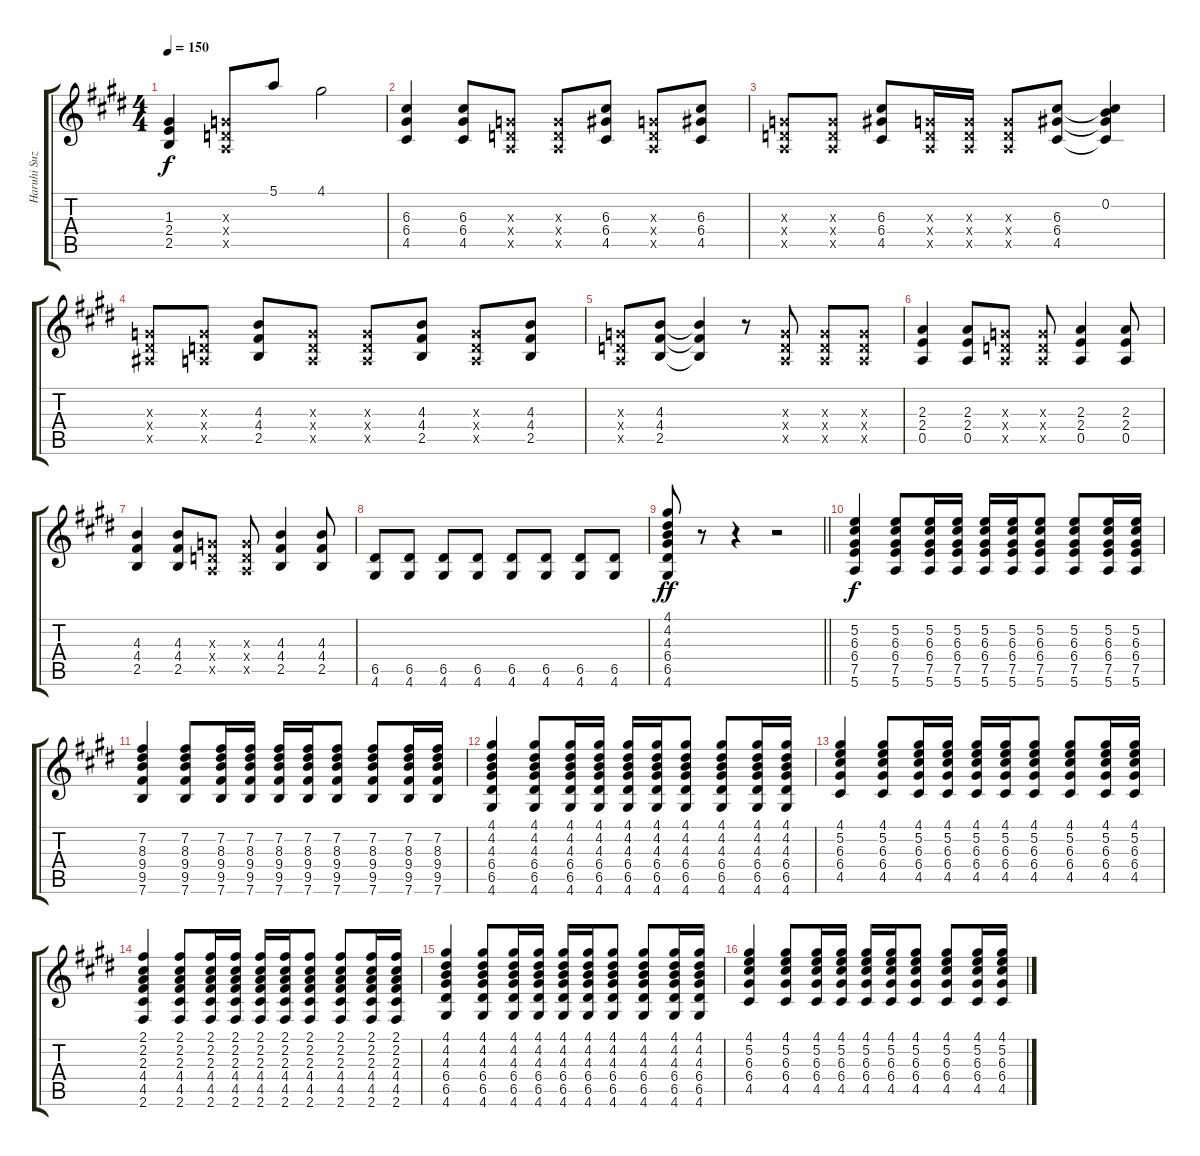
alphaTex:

\track ("Haruhi Suzumiya (Rhythm Guitar)" "Haruhi Suz") {instrument distortionguitar}
\staff {score tabs}
\tuning (E4 B3 G3 D3 A2 E2) {hide}
\ts (4 4)
\tempo 150
\clef g2
\ks c#minor
(1.3{t} 2.4{t} 2.5{t}).4{dy f} (0.3{x} 0.4{x} 0.5{x}).8 5.1.8 4.1.2 |
(6.3 6.4 4.5).4 (6.3 6.4 4.5).8 (0.3{x} 0.4{x} 0.5{x}).8 (0.3{x} 0.4{x} 0.5{x}).8 (6.3 6.4 4.5).8 (0.3{x} 0.4{x} 0.5{x}).8 (6.3 6.4 4.5).8 |
(0.3{x} 0.4{x} 0.5{x}).8 (0.3{x} 0.4{x} 0.5{x}).8 (6.3 6.4 4.5).8 (0.3{x} 0.4{x} 0.5{x}).16 (0.3{x} 0.4{x} 0.5{x}).16 (0.3{x} 0.4{x} 0.5{x}).8 (6.3 6.4 4.5).8 (0.2 6.3{t} 6.4{t} 4.5{t}).4 |
(0.3{x} 1.4{x} 1.5{x}).8 (0.3{x} 0.4{x} 0.5{x}).8 (4.3 4.4 2.5).8 (0.3{x} 0.4{x} 0.5{x}).8 (0.3{x} 0.4{x} 0.5{x}).8 (4.3 4.4 2.5).8 (0.3{x} 0.4{x} 0.5{x}).8 (4.3 4.4 2.5).8 |
(0.3{x} 0.4{x} 0.5{x}).8 (4.3 4.4 2.5).8 (4.3{t} 4.4{t} 2.5{t}).4 r.8 (0.3{x} 0.4{x} 0.5{x}).8 (0.3{x} 0.4{x} 0.5{x}).8 (0.3{x} 0.4{x} 0.5{x}).8 |
(2.3 2.4 0.5).4 (2.3 2.4 0.5).8 (0.3{x} 0.4{x} 0.5{x}).8 (0.3{x} 0.4{x} 0.5{x}).8 (2.3 2.4 0.5).4 (2.3 2.4 0.5).8 |
(4.3 4.4 2.5).4 (4.3 4.4 2.5).8 (0.3{x} 0.4{x} 0.5{x}).8 (0.3{x} 0.4{x} 0.5{x}).8 (4.3 4.4 2.5).4 (4.3 4.4 2.5).8 |
(6.5 4.6).8 (6.5 4.6).8 (6.5 4.6).8 (6.5 4.6).8 (6.5 4.6).8 (6.5 4.6).8 (6.5 4.6).8 (6.5 4.6).8 |
\barLineRight lightlight
(4.1 4.2 4.3 6.4 6.5 4.6).8{dy ff} r.8 r.4 r.2 |
(5.2 6.3 6.4 7.5 5.6).4{dy f} (5.2 6.3 6.4 7.5 5.6).8 (5.2 6.3 6.4 7.5 5.6).16 (5.2 6.3 6.4 7.5 5.6).16 (5.2 6.3 6.4 7.5 5.6).16 (5.2 6.3 6.4 7.5 5.6).16 (5.2 6.3 6.4 7.5 5.6).8 (5.2 6.3 6.4 7.5 5.6).8 (5.2 6.3 6.4 7.5 5.6).16 (5.2 6.3 6.4 7.5 5.6).16 |
(7.2 8.3 9.4 9.5 7.6).4 (7.2 8.3 9.4 9.5 7.6).8 (7.2 8.3 9.4 9.5 7.6).16 (7.2 8.3 9.4 9.5 7.6).16 (7.2 8.3 9.4 9.5 7.6).16 (7.2 8.3 9.4 9.5 7.6).16 (7.2 8.3 9.4 9.5 7.6).8 (7.2 8.3 9.4 9.5 7.6).8 (7.2 8.3 9.4 9.5 7.6).16 (7.2 8.3 9.4 9.5 7.6).16 |
(4.1 4.2 4.3 6.4 6.5 4.6).4 (4.1 4.2 4.3 6.4 6.5 4.6).8 (4.1 4.2 4.3 6.4 6.5 4.6).16 (4.1 4.2 4.3 6.4 6.5 4.6).16 (4.1 4.2 4.3 6.4 6.5 4.6).16 (4.1 4.2 4.3 6.4 6.5 4.6).16 (4.1 4.2 4.3 6.4 6.5 4.6).8 (4.1 4.2 4.3 6.4 6.5 4.6).8 (4.1 4.2 4.3 6.4 6.5 4.6).16 (4.1 4.2 4.3 6.4 6.5 4.6).16 |
(4.1 5.2 6.3 6.4 4.5).4 (4.1 5.2 6.3 6.4 4.5).8 (4.1 5.2 6.3 6.4 4.5).16 (4.1 5.2 6.3 6.4 4.5).16 (4.1 5.2 6.3 6.4 4.5).16 (4.1 5.2 6.3 6.4 4.5).16 (4.1 5.2 6.3 6.4 4.5).8 (4.1 5.2 6.3 6.4 4.5).8 (4.1 5.2 6.3 6.4 4.5).16 (4.1 5.2 6.3 6.4 4.5).16 |
(2.1 2.2 2.3 4.4 4.5 2.6).4 (2.1 2.2 2.3 4.4 4.5 2.6).8 (2.1 2.2 2.3 4.4 4.5 2.6).16 (2.1 2.2 2.3 4.4 4.5 2.6).16 (2.1 2.2 2.3 4.4 4.5 2.6).16 (2.1 2.2 2.3 4.4 4.5 2.6).16 (2.1 2.2 2.3 4.4 4.5 2.6).8 (2.1 2.2 2.3 4.4 4.5 2.6).8 (2.1 2.2 2.3 4.4 4.5 2.6).16 (2.1 2.2 2.3 4.4 4.5 2.6).16 |
(4.1 4.2 4.3 6.4 6.5 4.6).4 (4.1 4.2 4.3 6.4 6.5 4.6).8 (4.1 4.2 4.3 6.4 6.5 4.6).16 (4.1 4.2 4.3 6.4 6.5 4.6).16 (4.1 4.2 4.3 6.4 6.5 4.6).16 (4.1 4.2 4.3 6.4 6.5 4.6).16 (4.1 4.2 4.3 6.4 6.5 4.6).8 (4.1 4.2 4.3 6.4 6.5 4.6).8 (4.1 4.2 4.3 6.4 6.5 4.6).16 (4.1 4.2 4.3 6.4 6.5 4.6).16 |
(4.1 5.2 6.3 6.4 4.5).4 (4.1 5.2 6.3 6.4 4.5).8 (4.1 5.2 6.3 6.4 4.5).16 (4.1 5.2 6.3 6.4 4.5).16 (4.1 5.2 6.3 6.4 4.5).16 (4.1 5.2 6.3 6.4 4.5).16 (4.1 5.2 6.3 6.4 4.5).8 (4.1 5.2 6.3 6.4 4.5).8 (4.1 5.2 6.3 6.4 4.5).16 (4.1 5.2 6.3 6.4 4.5).16
